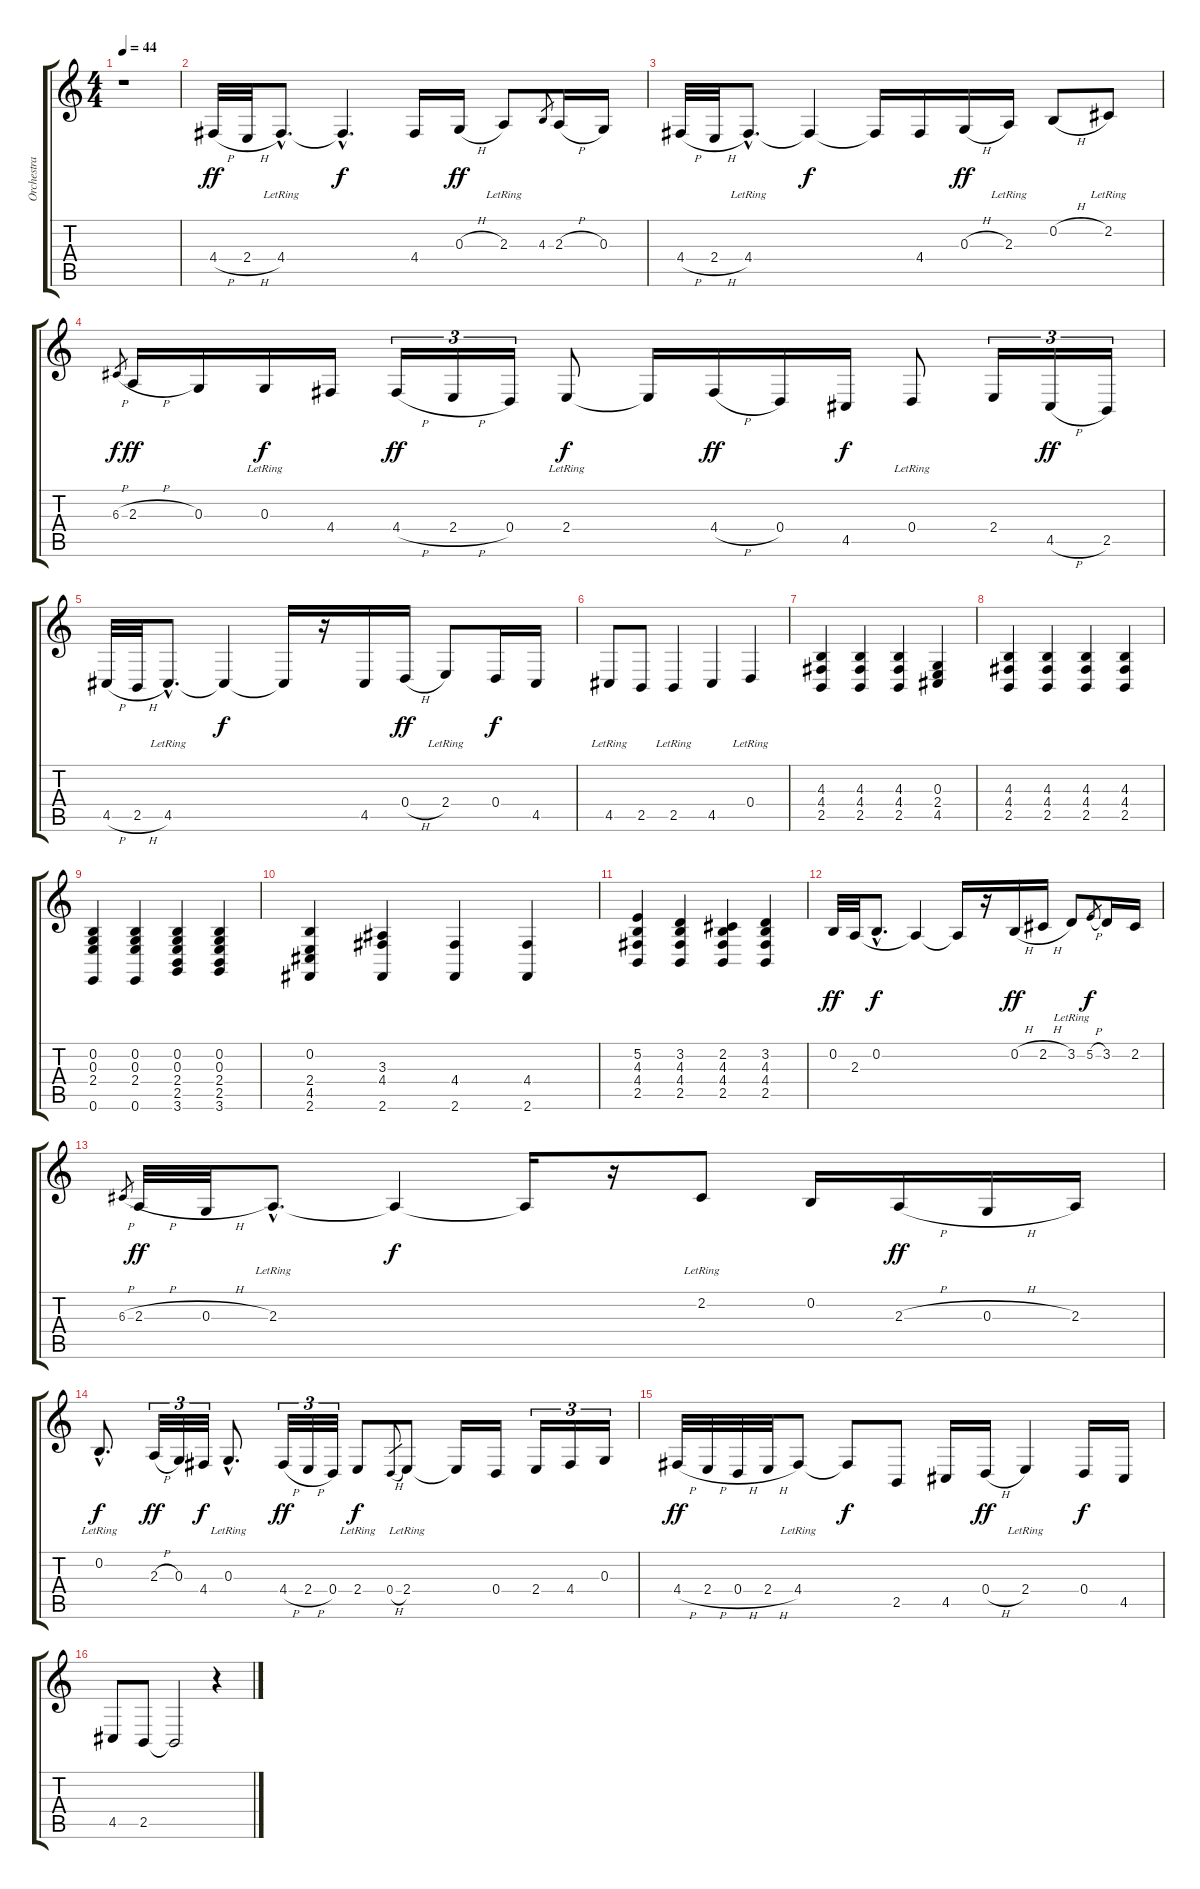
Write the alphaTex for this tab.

\track ("Orchestra" "Orchestra") {instrument stringensemble1}
\staff {score tabs}
\tuning (E4 B3 G3 D3 A2 E2) {hide}
\ts (4 4)
\tempo 44
\clef g2
\ks c
r.1{dy ff instrument stringensemble1} |
4.4{h}.32 2.4{h}.32 4.4{hac lr}.8{d} 4.4{hac t}.4{d dy f} 4.4.16 0.3{h}.16{dy ff} 2.3{lr}.8 4.3.8{gr} 2.3{h}.16 0.3.16 |
4.4{h}.32 2.4{h}.32 4.4{hac lr}.8{d} 4.4{t}.4{dy f} 4.4{t}.16 4.4.16 0.3{h}.16{dy ff} 2.3{lr}.16 0.2{h}.8 2.2{lr}.8 |
6.3{h}.8{gr dy f} 2.3{h}.16{dy ff} 0.3.16 0.3{lr}.16{dy f} 4.4.16 4.4{h}.16{tu (3 2) dy ff} 2.4{h}.16{tu (3 2)} 0.4.16{tu (3 2)} 2.4{lr}.8{dy f} 2.4{t}.16 4.4{h}.16{dy ff} 0.4.16 4.5.16{dy f} 0.4{lr}.8 2.4.16{tu (3 2)} 4.5{h}.16{tu (3 2) dy ff} 2.5.16{tu (3 2)} |
4.5{h}.32 2.5{h}.32 4.5{hac lr}.8{d} 4.5{t}.4{dy f} 4.5{t}.16 r.16 4.5.16 0.4{h}.16{dy ff} 2.4{lr}.8 0.4.16{dy f} 4.5.16 |
4.5{lr}.8 2.5.8 2.5{lr}.4 4.5.4 0.4{lr}.4 |
(4.3 4.4 2.5).4 (4.3 4.4 2.5).4 (4.3 4.4 2.5).4 (0.3 2.4 4.5).4 |
(4.3 4.4 2.5).4 (4.3 4.4 2.5).4 (4.3 4.4 2.5).4 (4.3 4.4 2.5).4 |
(0.2 0.3 2.4 0.6).4 (0.2 0.3 2.4 0.6).4 (0.2 0.3 2.4 2.5 3.6).4 (0.2 0.3 2.4 2.5 3.6).4 |
(0.2 2.4 4.5 2.6).4 (3.3 4.4 2.6).4 (4.4 2.6).4 (4.4 2.6).4 |
(5.2 4.3 4.4 2.5).4 (3.2 4.3 4.4 2.5).4 (2.2 4.3 4.4 2.5).4 (3.2 4.3 4.4 2.5).4 |
0.2.32{dy ff} 2.3.32 0.2{hac}.8{d dy f} 2.3{t}.4 2.3{t}.16 r.16 0.2{h}.16{dy ff} 2.2{h}.16 3.2{lr}.8 5.2{h}.8{gr dy f} 3.2.16 2.2.16 |
6.3{h}.8{gr} 2.3{h}.32{dy ff} 0.3{h}.32 2.3{hac lr}.8{d} 2.3{t}.4{dy f} 2.3{t}.16 r.16 2.2{lr}.8 0.2.16 2.3{h}.16{dy ff} 0.3{h}.16 2.3.16 |
0.2{hac lr}.8{d dy f} 2.3{h}.32{tu (3 2) dy ff} 0.3.32{tu (3 2)} 4.4.32{tu (3 2) dy f} 0.3{hac lr}.8{d} 4.4{h}.32{tu (3 2) dy ff} 2.4{h}.32{tu (3 2)} 0.4.32{tu (3 2)} 2.4{lr}.8{dy f} 0.4{h}.8{gr} 2.4{lr}.8 2.4{t}.16 0.4.16 2.4.16{tu (3 2)} 4.4.16{tu (3 2)} 0.3.16{tu (3 2)} |
4.4{h}.32{dy ff} 2.4{h}.32 0.4{h}.32 2.4{h}.32 4.4{lr}.8 4.4{t}.8{dy f} 2.5.8 4.5.16 0.4{h}.16{dy ff} 2.4{lr}.4 0.4.16{dy f} 4.5.16 |
4.5.8 2.5.8 2.5{t}.2 r.4
